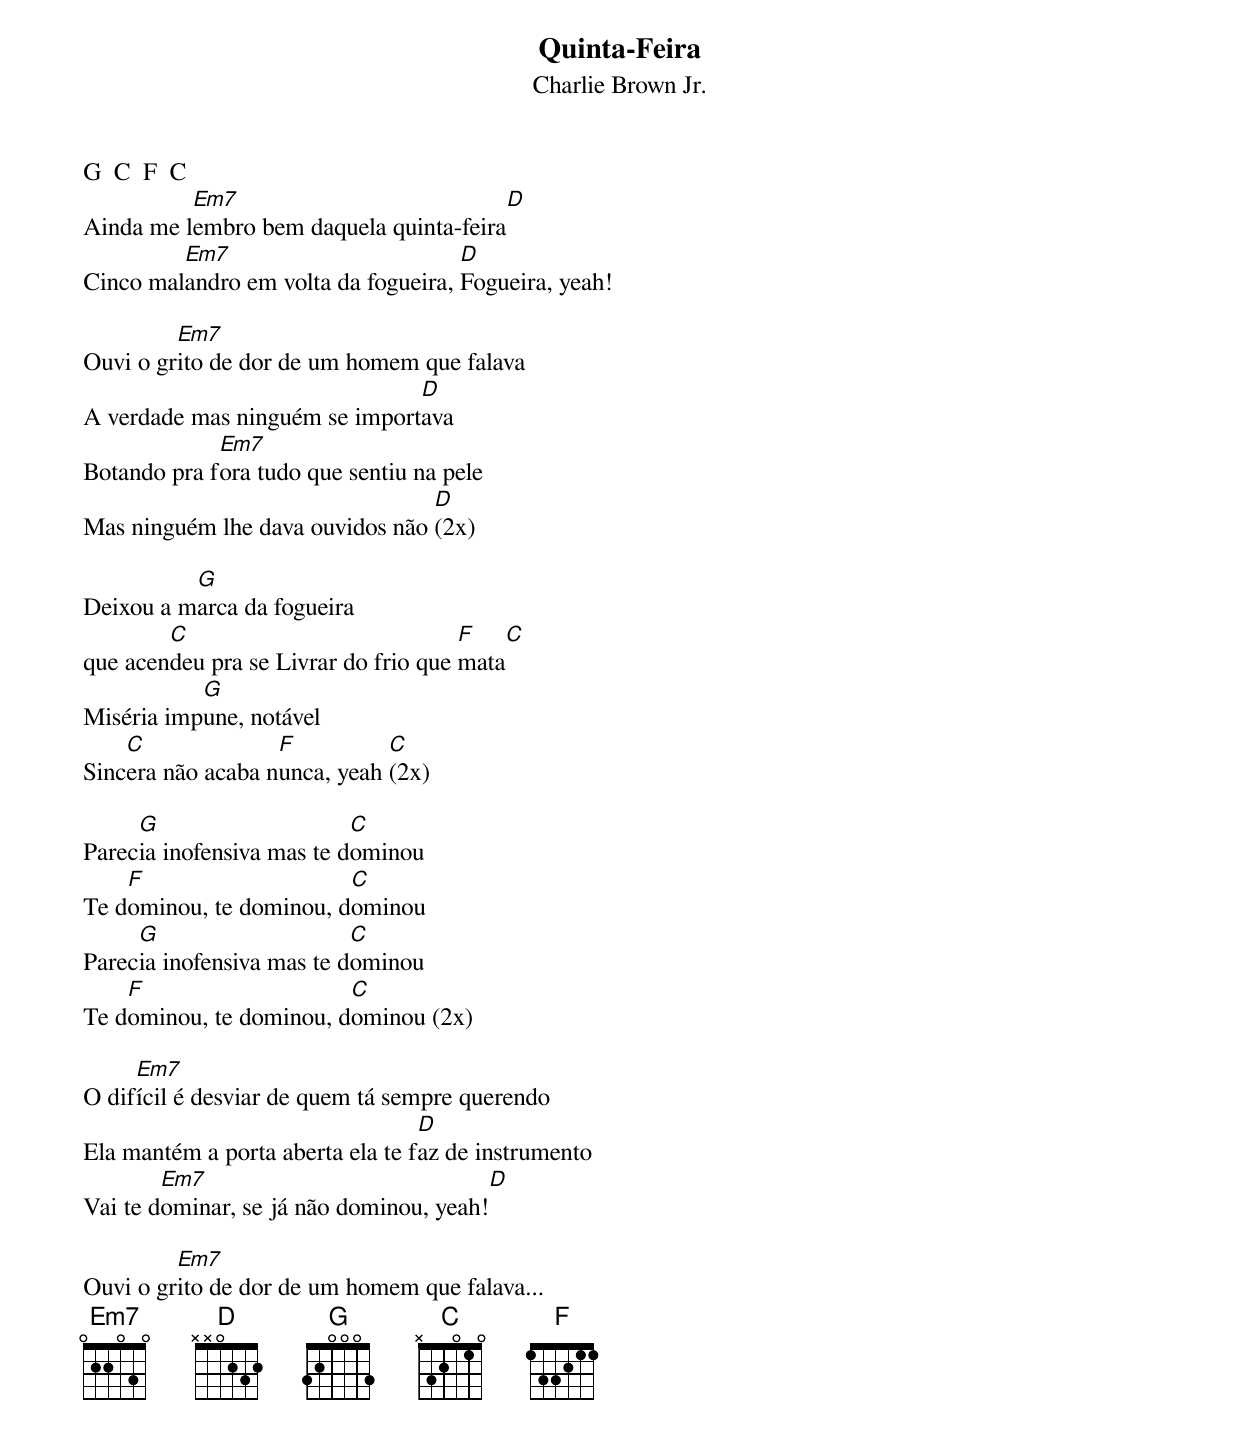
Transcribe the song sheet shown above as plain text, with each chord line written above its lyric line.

Quinta-Feira
Charlie Brown Jr.

G  C  F  C
          Em7                            D
Ainda me lembro bem daquela quinta-feira
         Em7                         D
Cinco malandro em volta da fogueira, Fogueira, yeah!

         Em7
Ouvi o grito de dor de um homem que falava
                               D
A verdade mas ninguém se importava
             Em7
Botando pra fora tudo que sentiu na pele
                                 D
Mas ninguém lhe dava ouvidos não (2x)

          G
Deixou a marca da fogueira
        C                             F   C
que acendeu pra se Livrar do frio que mata
           G
Miséria impune, notável
    C              F          C
Sincera não acaba nunca, yeah (2x)

     G                     C
Parecia inofensiva mas te dominou
    F                    C
Te dominou, te dominou, dominou
     G                     C
Parecia inofensiva mas te dominou
    F                    C
Te dominou, te dominou, dominou (2x)

     Em7
O difícil é desviar de quem tá sempre querendo
                                  D
Ela mantém a porta aberta ela te faz de instrumento
        Em7                              D
Vai te dominar, se já não dominou, yeah!

         Em7
Ouvi o grito de dor de um homem que falava...
